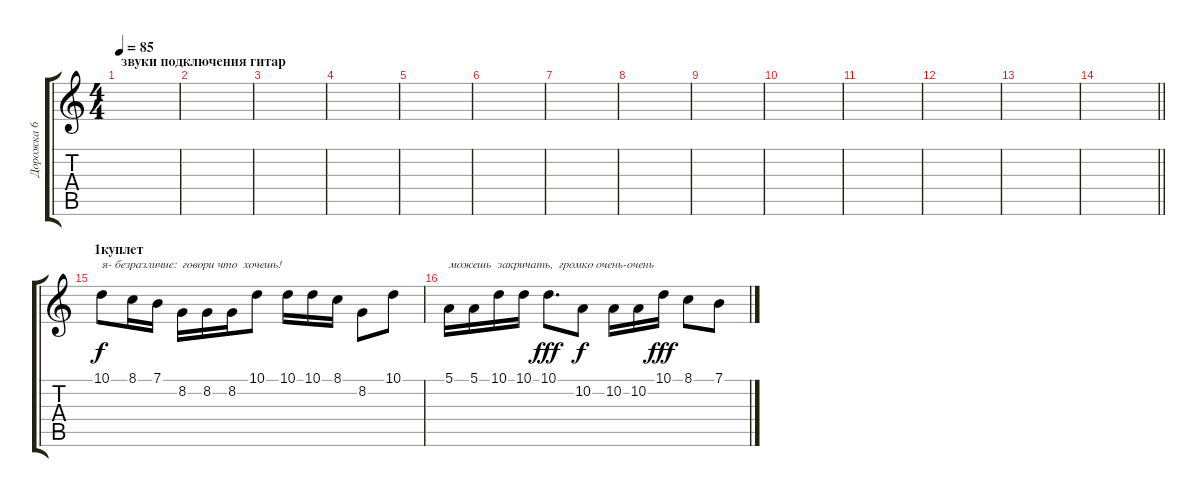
\track ("Дорожка 6" "Дорожка 6") {instrument tenorsax}
\staff {score tabs}
\tuning (E4 B3 G3 D3 A2 E2) {hide}
\ts (4 4)
\section ("" "звуки подключения гитар")
\tempo 85
\clef g2
\ks c
|
|
|
|
|
|
|
|
|
|
|
|
|
\barLineRight lightlight
|
\section ("" "1куплет")
10.1.8{txt "я- безразличие:  говори что  хочешь! "} 8.1.16 7.1.16 8.2.16 8.2.16 8.2.16 10.1.8 10.1.16 10.1.16 8.1.16 8.2.8 10.1.8 |
5.1.16{txt "можешь  закричать,  громко очень-очень "} 5.1.16 10.1.16 10.1.16 10.1.8{d dy fff} 10.2.8{dy f} 10.2.16 10.2.16 10.1.16{dy fff} 8.1.8 7.1.8
